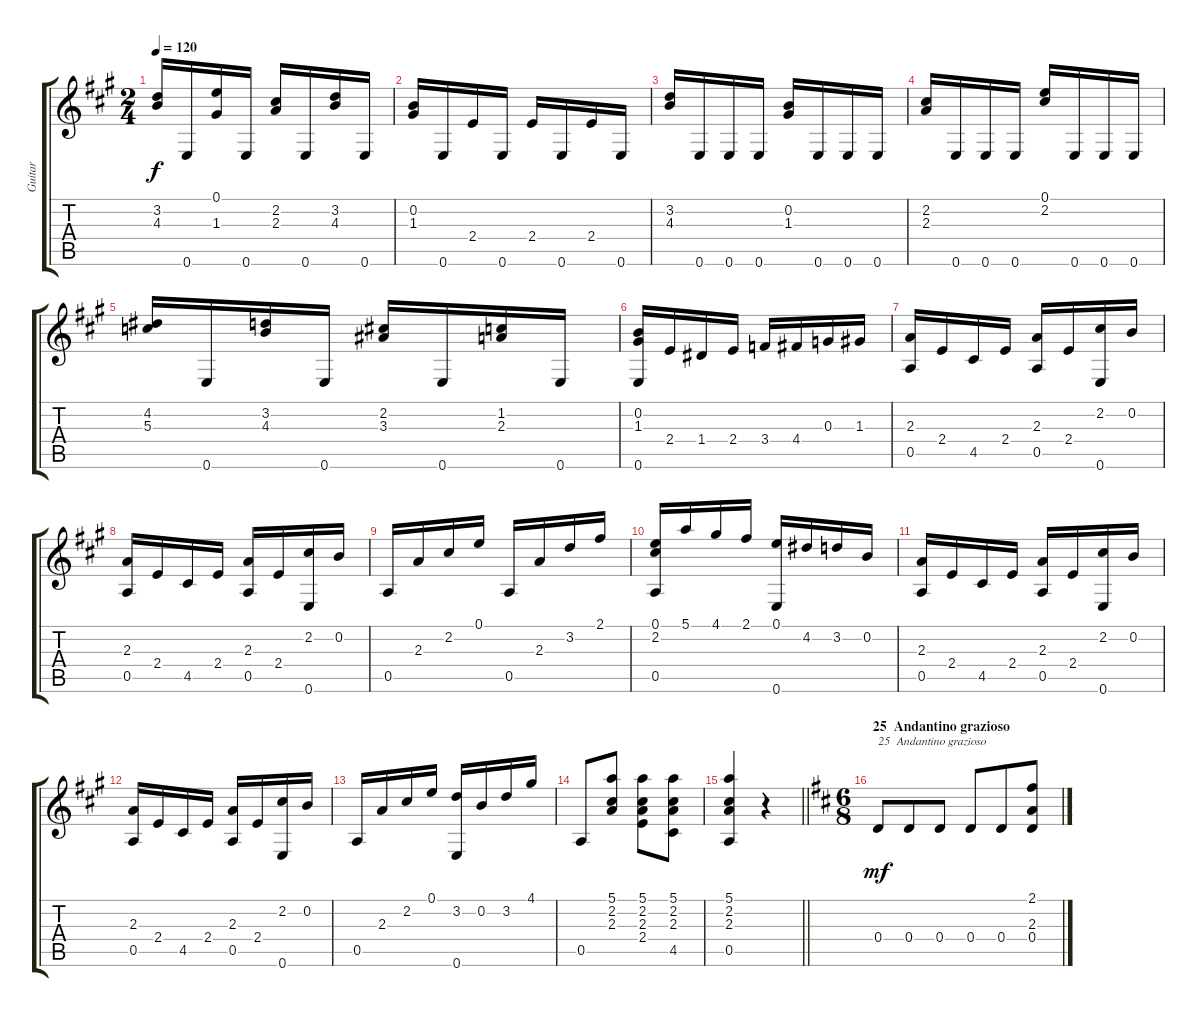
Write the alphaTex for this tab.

\track ("Guitar" "Guitar") {instrument acousticguitarnylon}
\staff {score tabs}
\tuning (E4 B3 G3 D3 A2 E2) {hide}
\ts (2 4)
\tempo 120
\clef g2
\ks a
(3.2 4.3).16{dy f} 0.6.16 (0.1 1.3).16 0.6.16 (2.2 2.3).16 0.6.16 (3.2 4.3).16 0.6.16 |
(0.2 1.3).16 0.6.16 2.4.16 0.6.16 2.4.16 0.6.16 2.4.16 0.6.16 |
(3.2 4.3).16 0.6.16 0.6.16 0.6.16 (0.2 1.3).16 0.6.16 0.6.16 0.6.16 |
(2.2 2.3).16 0.6.16 0.6.16 0.6.16 (0.1 2.2).16 0.6.16 0.6.16 0.6.16 |
(4.2 5.3).16 0.6.16 (3.2 4.3).16 0.6.16 (2.2 3.3).16 0.6.16 (1.2 2.3).16 0.6.16 |
(0.2 1.3 0.6).16 2.4.16 1.4.16 2.4.16 3.4.16 4.4.16 0.3.16 1.3.16 |
(2.3 0.5).16 2.4.16 4.5.16 2.4.16 (2.3 0.5).16 2.4.16 (2.2 0.6).16 0.2.16 |
(2.3 0.5).16 2.4.16 4.5.16 2.4.16 (2.3 0.5).16 2.4.16 (2.2 0.6).16 0.2.16 |
0.5.16 2.3.16 2.2.16 0.1.16 0.5.16 2.3.16 3.2.16 2.1.16 |
(0.1 2.2 0.5).16 5.1.16 4.1.16 2.1.16 (0.1 0.6).16 4.2.16 3.2.16 0.2.16 |
(2.3 0.5).16 2.4.16 4.5.16 2.4.16 (2.3 0.5).16 2.4.16 (2.2 0.6).16 0.2.16 |
(2.3 0.5).16 2.4.16 4.5.16 2.4.16 (2.3 0.5).16 2.4.16 (2.2 0.6).16 0.2.16 |
0.5.16 2.3.16 2.2.16 0.1.16 (3.2 0.6).16 0.2.16 3.2.16 4.1.16 |
0.5.8 (5.1 2.2 2.3).8 (5.1 2.2 2.3 2.4).8 (5.1 2.2 2.3 4.5).8 |
\barLineRight lightlight
(5.1 2.2 2.3 0.5).4 r.4 |
\ts (6 8)
\section ("" "25  Andantino grazioso")
\ks d
0.4.8{txt "25  Andantino grazioso" dy mf} 0.4.8 0.4.8 0.4.8 0.4.8 (2.1 2.3 0.4).8
